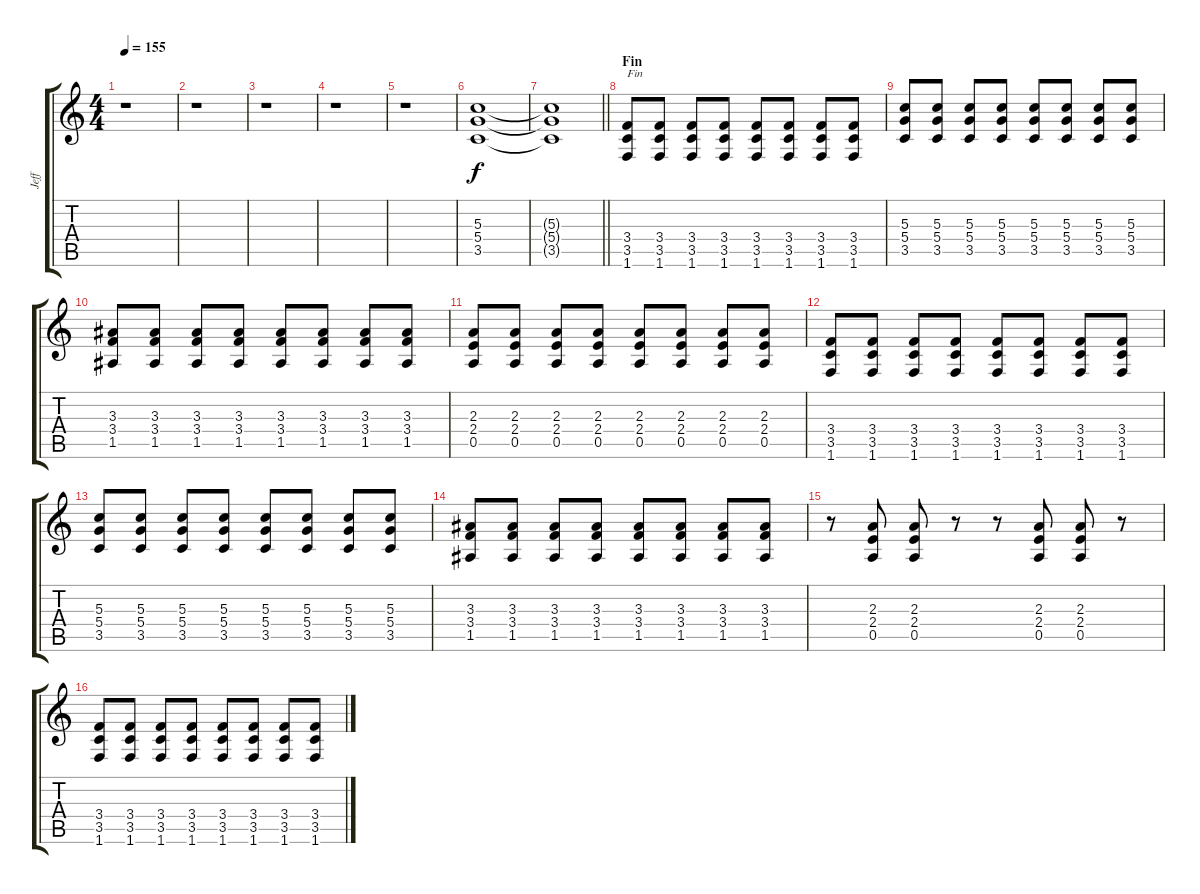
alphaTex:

\track ("Jeff" "Jeff") {instrument overdrivenguitar}
\staff {score tabs}
\tuning (E4 B3 G3 D3 A2 E2) {hide}
\ts (4 4)
\tempo 155
\clef g2
\ks c
r.1{dy f} |
r.1 |
r.1 |
r.1 |
r.1 |
(5.3 5.4 3.5).1 |
\barLineRight lightlight
(5.3{t} 5.4{t} 3.5{t}).1 |
\section ("" "Fin")
(3.4 3.5 1.6).8{txt "Fin" instrument overdrivenguitar} (3.4 3.5 1.6).8{txt ""} (3.4 3.5 1.6).8 (3.4 3.5 1.6).8 (3.4 3.5 1.6).8 (3.4 3.5 1.6).8 (3.4 3.5 1.6).8 (3.4 3.5 1.6).8 |
(5.3 5.4 3.5).8 (5.3 5.4 3.5).8 (5.3 5.4 3.5).8 (5.3 5.4 3.5).8 (5.3 5.4 3.5).8 (5.3 5.4 3.5).8 (5.3 5.4 3.5).8 (5.3 5.4 3.5).8 |
(3.3 3.4 1.5).8 (3.3 3.4 1.5).8 (3.3 3.4 1.5).8 (3.3 3.4 1.5).8 (3.3 3.4 1.5).8 (3.3 3.4 1.5).8 (3.3 3.4 1.5).8 (3.3 3.4 1.5).8 |
(2.3 2.4 0.5).8 (2.3 2.4 0.5).8 (2.3 2.4 0.5).8 (2.3 2.4 0.5).8 (2.3 2.4 0.5).8 (2.3 2.4 0.5).8 (2.3 2.4 0.5).8 (2.3 2.4 0.5).8 |
(3.4 3.5 1.6).8{instrument overdrivenguitar} (3.4 3.5 1.6).8 (3.4 3.5 1.6).8 (3.4 3.5 1.6).8 (3.4 3.5 1.6).8 (3.4 3.5 1.6).8 (3.4 3.5 1.6).8 (3.4 3.5 1.6).8 |
(5.3 5.4 3.5).8 (5.3 5.4 3.5).8 (5.3 5.4 3.5).8 (5.3 5.4 3.5).8 (5.3 5.4 3.5).8 (5.3 5.4 3.5).8 (5.3 5.4 3.5).8 (5.3 5.4 3.5).8 |
(3.3 3.4 1.5).8 (3.3 3.4 1.5).8 (3.3 3.4 1.5).8 (3.3 3.4 1.5).8 (3.3 3.4 1.5).8 (3.3 3.4 1.5).8 (3.3 3.4 1.5).8 (3.3 3.4 1.5).8 |
r.8 (2.3 2.4 0.5).8 (2.3 2.4 0.5).8 r.8 r.8 (2.3 2.4 0.5).8 (2.3 2.4 0.5).8 r.8 |
(3.4 3.5 1.6).8{instrument overdrivenguitar} (3.4 3.5 1.6).8 (3.4 3.5 1.6).8 (3.4 3.5 1.6).8 (3.4 3.5 1.6).8 (3.4 3.5 1.6).8 (3.4 3.5 1.6).8 (3.4 3.5 1.6).8
